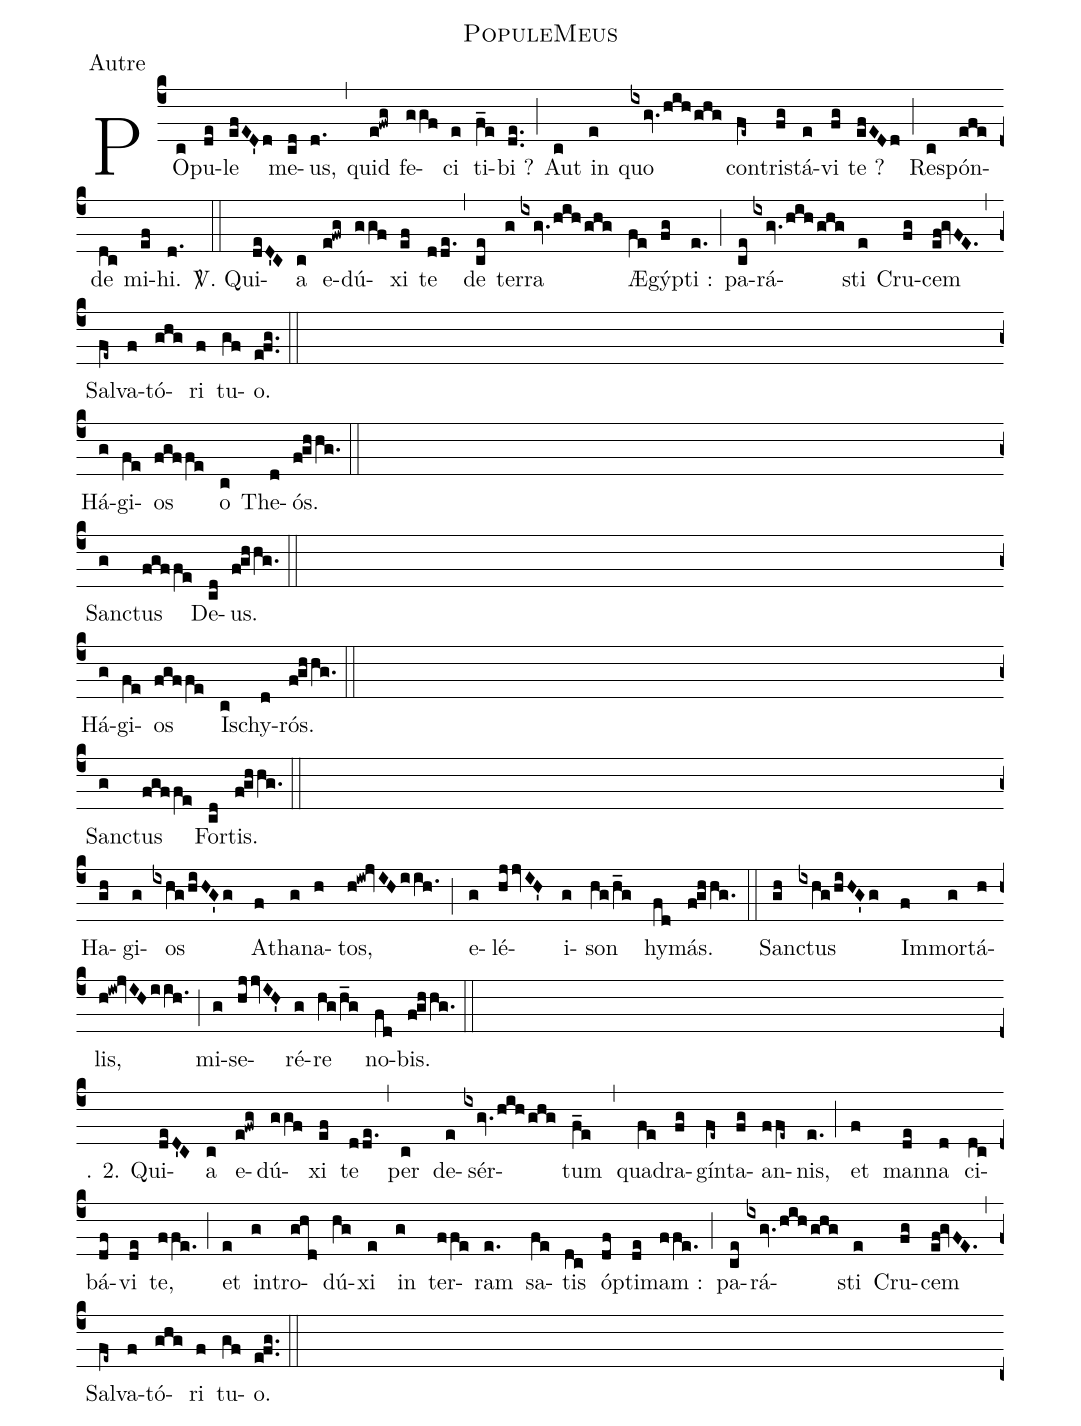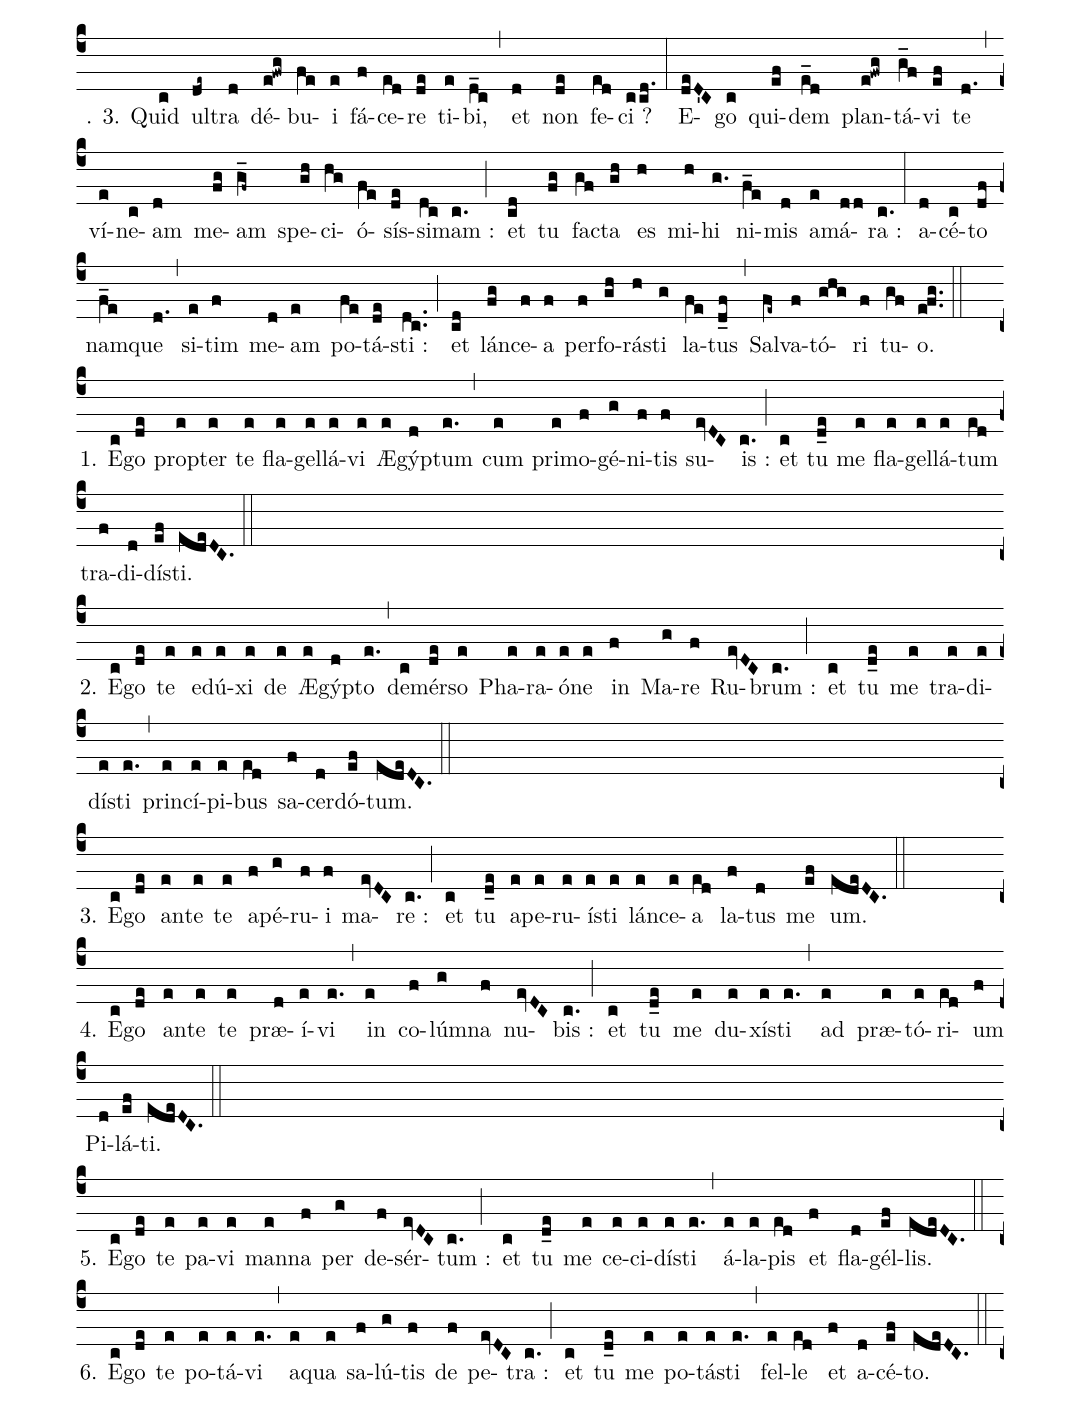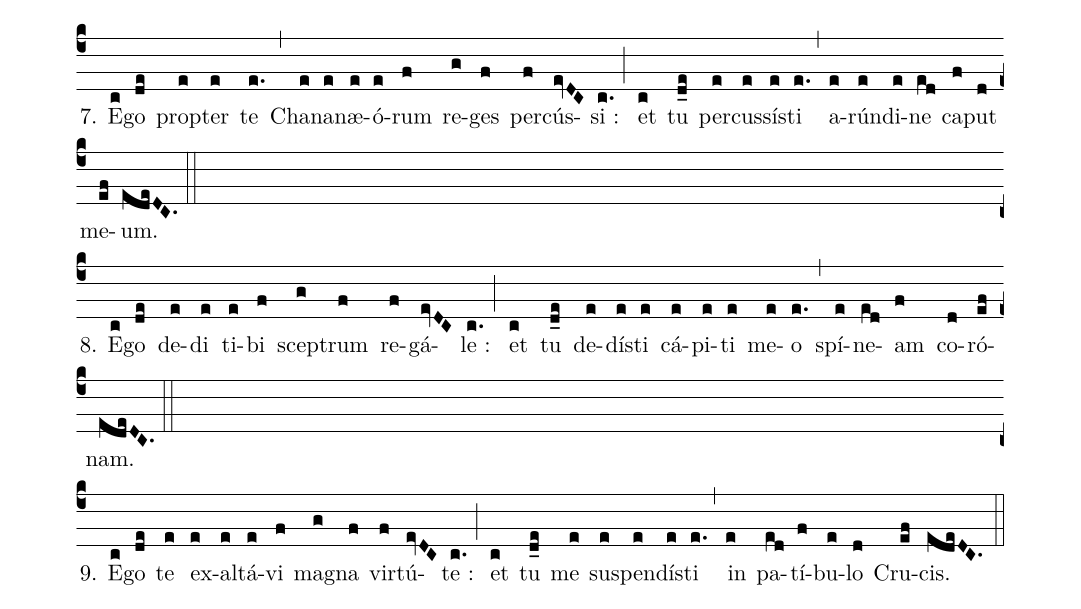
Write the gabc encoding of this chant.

name:PopuleMeus;
office-part:Autre;
%%
(c4) PO(c)pu(de)le(efED'd) me(cd)us,(d.) (,) quid(e!fwg) fe(ggf)ci(e) ti(f_e)bi ?(de..) (;) Aut(c) in(e) quo(ixgv.hih!/ghg) con(fe~)tri(fg)stá(e)vi(fg) te ?(efEDd) (;) Re(c)spón(efe)de(dc) mi(ef)hi.(d.) (::)

<sp>V/</sp>. Qu{i}(deD'C)a(c) e(e!fwg)dú(ggf)xi(ef) te(dde.) (,) de(ce) ter(g)ra(ixgv.hih!/ghg) Æ(fe)gý(fg)pti :(e.) (;) pa(ce)rá(ixgv.hih!/ghg)sti(e) Cru(fg)cem(ef!gvFE.) (,) Sal(fe~)va(f)tó(ghg)ri(f) tu(gf)o.(e!fg..) (::) (Z)

Há(g)gi(fe)os(fgffe) o(c) The(d)ós.(f!ghhg.) (::) (Z)
San(g)ctus(fgffe) De(cd)us.(fghhg.) (::) (Z)

Há(g)gi(fe)os(fgffe) Is(c)chy(d)rós.(f!ghhg.) (::) (Z)
San(g)ctus(fgffe) For(cd)tis.(fghhg.) (::) (Z)

Ha(gh)gi(g)os(ixhg!/hiHG'g) A(f)tha(g)na(h)tos,(h!iw!jvIHiih.) (;) e(g)lé(hjjvIH')i(g)son(hg!/h_g) hy(fd)más.(f!ghhg.) (::)
San(gh)ctus(ixhg!/hiHG'g) Im(f)mor(g)tá(h)lis,(h!iw!jvIHiih.) (;) mi(g)se(hjjvIH')ré(g)re(hg!/h_g) no(fd)bis.(f!ghhg.) (::) (Z)

℣. 2. Qu{i}(deD'C)a(c) e(e!fwg)dú(ggf)xi(ef) te(dde.) (,) per(c) de(e)sér(ixgv.hih!/ghg)tum(f_e) (,) qua(fe)dra(fg)gín(fe~)ta(fg)an(ffe~)nis,(e.) (;) et(f) man(de)na(d) ci(dc)bá(df)vi(de) te,(ffe.) (;) et(e) in(g)tro(ghd)dú(hg)xi(e) in(g) ter(ffe)ram(e.) sa(fe)tis(dc) ó(df)pti(de)mam :(ffe.) (;) pa(ce)rá(ixgv.hih!/ghg)sti(e) Cru(fg)cem(ef!gvFE.) (,) Sal(fe~)va(f)tó(ghg)ri(f) tu(gf)o.(e!fg..) (::) (Z)

℣. 3. Qu{i}d(c) ul(de~)tra(d) dé(e!fwg)bu(fe)i(e) fá(f)ce(ed)re(de) ti(e)bi,(d_c) (,) et(d) non(de) fe(ed)ci ?(ccd.) (:)
E(deD'C)go(c) qui(ef)dem(e_d) plan(e!fwg)tá(g_f)vi(ef) te(d.) (,) ví(e)ne(c)am(d) me(fg)am(g_f~) spe(gh)ci(hg)ó(fe)sís(de)si(dc)mam :(c.) (;) et(cd) tu(fg) fa(gf)cta(gh) es(h) mi(h)hi(g.) ni(f_e)mis(d) a(e)má(dd)ra :(c.) (:) a(d)cé(c)to(df) nam(f_e)que(d.) (,) si(e)tim(f) me(d)am(e) po(fe)tá(de)sti :(dc..) (;) et(cd) lán(fg)ce(f)a(f) per(f)fo(gh)rá(h)sti(g) la(fe)tus(d_f) (,) Sal(fe~)va(f)tó(ghg)ri(f) tu(gf)o.(e!fg..) (::) (Z)

1. {E}(c)go(de) pro(e)pter(e) te(e) fla(e)gel(e)lá(e)vi(e) Æ(e)gý(d)ptum(e.) (,) cum(e) pri(e)mo(f)gé(g)ni(f)tis(f) su(evDC)is :(c.) (;) et(c) tu(d_e) me(e) fla(e)gel(e)lá(e)tum(ed) tra(f)di(d)dí(ef)sti.(edeDC.) (::) (Z)

2. {E}(c)go(de) te(e) e(e)dú(e)xi(e) de(e) Æ(e)gý(d)pto(e.) (,) de(c)mér(de)so(e) Pha(e)ra(e)ó(e)ne(e) in(f) Ma(g)re(f) Ru(evDC)brum :(c.) (;) et(c) tu(d_e) me(e) tra(e)di(e)dí(e)sti(e.) (,) prin(e)cí(e)pi(e)bus(ed) sa(f)cer(d)dó(ef)tum.(edeDC.) (::) (Z)

3. {E}(c)go(de) an(e)te(e) te(e) a(f)pé(g)ru(f)i(f) ma(evDC)re :(c.) (;) et(c) tu(d_e) a(e)pe(e)ru(e)í(e)sti(e) lán(e)ce(e)a(ed) la(f)tus(d) me(ef) um.(edeDC.) (::) (Z)

4. {E}(c)go(de) an(e)te(e) te(e) præ(d)í(e)vi(e.) (,) in(e) co(f)lú(g)mna(f) nu(evDC)bis :(c.) (;) et(c) tu(d_e) me(e) du(e)xí(e)sti(e.) (,) ad(e) præ(e)tó(e)ri(ed)um(f) Pi(d)lá(ef)ti.(edeDC.) (::) (Z)

5. {E}(c)go(de) te(e) pa(e)vi(e) man(e)na(f) per(g) de(f)sér(evDC)tum :(c.) (;) et(c) tu(d_e) me(e) ce(e)ci(e)dí(e)sti(e.) (,) á(e)la(e)pis(ed) et(f) fla(d)gél(ef)lis.(edeDC.) (::) (Z)

6. {E}(c)go(de) te(e) po(e)tá(e)vi(e.) (,) a(e)qua(e) sa(f)lú(g)tis(f) de(f) pe(evDC)tra :(c.) (;) et(c) tu(d_e) me(e) po(e)tá(e)sti(e.) (,) fel(e)le(ed) et(f) a(d)cé(ef)to.(edeDC.) (::) (Z)

7. {E}(c)go(de) pro(e)pter(e) te(e.) (,) Cha(e)na(e)næ(e)ó(e)rum(f) re(g)ges(f) per(f)cús(evDC)si :(c.) (;) et(c) tu(d_e) per(e)cus(e)sí(e)sti(e.) (,) a(e)rún(e)di(e)ne(ed) ca(f)put(d) me(ef)um.(edeDC.) (::) (Z)

8. {E}(c)go(de) de(e)di(e) ti(e)bi(f) sce(g)ptrum(f) re(f)gá(evDC)le :(c.) (;) et(c) tu(d_e) de(e)dí(e)sti(e) cá(e)pi(e)ti(e) me(e)o(e.) (,) spí(e)ne(ed)am(f) co(d)ró(ef)nam.(edeDC.) (::) (Z)

9. {E}(c)go(de) te(e) ex(e)al(e)tá(e)vi(f) ma(g)gna(f) vir(f)tú(evDC)te :(c.) (;) et(c) tu(d_e) me(e) sus(e)pen(e)dí(e)sti(e.) (,) in(e) pa(ed)tí(f)bu(e)lo(d) Cru(ef)cis.(edeDC.) (::)
